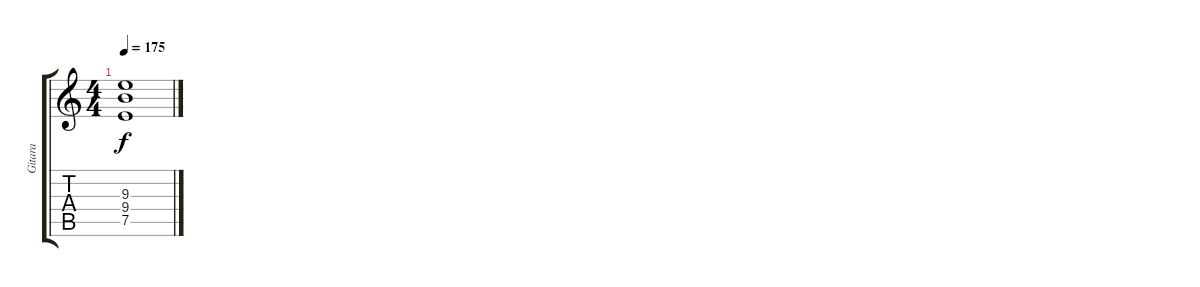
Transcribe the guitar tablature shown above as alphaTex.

\track ("Gitara" "Gitara") {instrument overdrivenguitar}
\staff {score tabs}
\tuning (E4 B3 G3 D3 A2 E2) {hide}
\ts (4 4)
\tempo 175
\clef g2
\ks c
(9.3 9.4 7.5).1{dy f}
